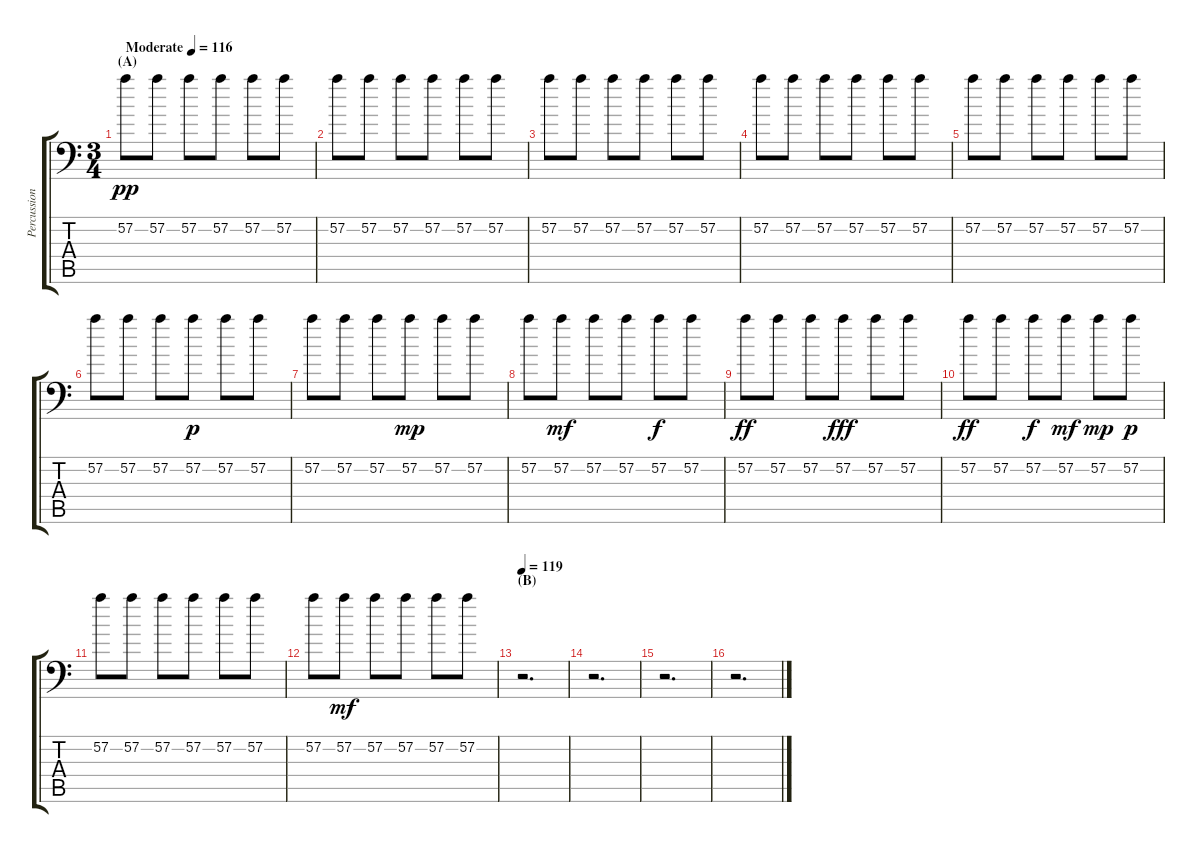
\track ("Percussion Effects" "Percussion") {instrument acousticgrandpiano}
\staff {score tabs}
\tuning (C-1 C-1 C-1 C-1 C-1 C-1) {hide}
\ts (3 4)
\section ("" "(A)")
\tempo (116 "Moderate")
\clef f4
\ks c
57.2.8{dy pp instrument acousticgrandpiano} 57.2.8 57.2.8 57.2.8 57.2.8 57.2.8 |
57.2.8 57.2.8 57.2.8 57.2.8 57.2.8 57.2.8 |
57.2.8 57.2.8 57.2.8 57.2.8 57.2.8 57.2.8 |
57.2.8 57.2.8 57.2.8 57.2.8 57.2.8 57.2.8 |
57.2.8 57.2.8 57.2.8 57.2.8 57.2.8 57.2.8 |
57.2.8 57.2.8 57.2.8 57.2.8{dy p} 57.2.8 57.2.8 |
57.2.8 57.2.8 57.2.8 57.2.8{dy mp} 57.2.8 57.2.8 |
57.2.8 57.2.8{dy mf} 57.2.8 57.2.8 57.2.8{dy f} 57.2.8 |
57.2.8{dy ff} 57.2.8 57.2.8 57.2.8{dy fff} 57.2.8 57.2.8 |
57.2.8{dy ff} 57.2.8 57.2.8{dy f} 57.2.8{dy mf} 57.2.8{dy mp} 57.2.8{dy p} |
57.2.8 57.2.8 57.2.8 57.2.8 57.2.8 57.2.8 |
57.2.8 57.2.8{dy mf} 57.2.8 57.2.8 57.2.8 57.2.8 |
\section ("" "(B)")
\tempo 119
r.2{d} |
r.2{d} |
r.2{d} |
r.2{d}
